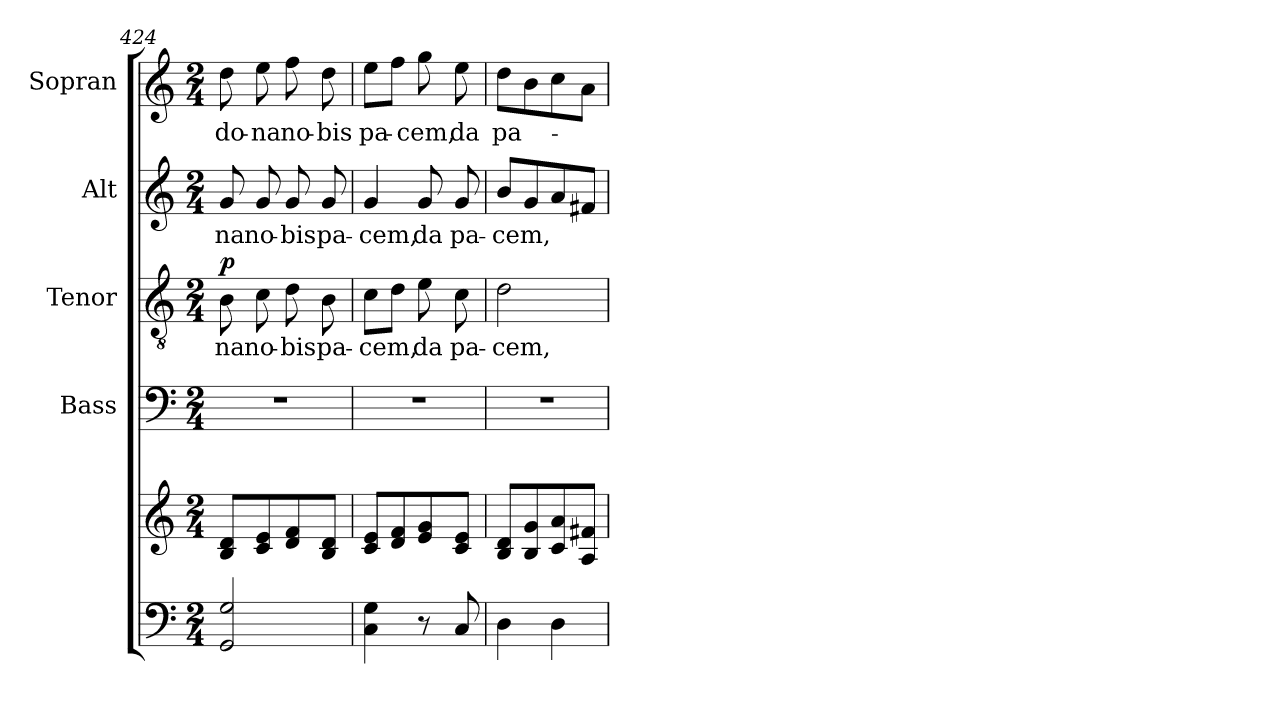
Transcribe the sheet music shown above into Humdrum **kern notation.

**kern	**kern	**kern	**kern	**text	**dynam	**kern	**text	**kern	**text
*part5	*part5	*part4	*part3	*part3	*part3	*part2	*part2	*part1	*part1
*staff6	*staff5	*staff4	*staff3	*staff3	*staff3	*staff2	*staff2	*staff1	*staff1
*	*	*I"Bass	*I"Tenor	*	*	*I"Alt	*	*I"Sopran	*
*	*	*I'B.	*I'T.	*	*	*I'A.	*	*I'S.	*
!!LO:LB:g=z
*clefF4	*clefG2	*clefF4	*clefGv2	*	*	*clefG2	*	*clefG2	*
*k[]	*k[]	*k[]	*k[]	*	*	*k[]	*	*k[]	*
*C:	*C:	*C:	*C:	*	*	*C:	*	*C:	*
*M2/4	*M2/4	*M2/4	*M2/4	*	*	*M2/4	*	*M2/4	*
=424	=424	=424	=424	=424	=424	=424	=424	=424	=424
!	!	!	!	!LO:LY:b	!LO:DY:a	!	!LO:LY:b	!	!LO:LY:b
2GG/ 2G/	8B/ 8d/L	2r	8B\	-na	p	8g/	-na	8dd\	do-
!	!	!	!	!LO:LY:b	!	!	!LO:LY:b	!	!LO:LY:b
.	8c/ 8e/	.	8c\	no-	.	8g/	no-	8ee\	-na
!	!	!	!	!LO:LY:b	!	!	!LO:LY:b	!	!LO:LY:b
.	8d/ 8f/	.	8d\	-bis	.	8g/	-bis	8ff\	no-
!	!	!	!	!LO:LY:b	!	!	!LO:LY:b	!	!LO:LY:b
.	8B/ 8d/J	.	8B\	pa-	.	8g/	pa-	8dd\	-bis
=425	=425	=425	=425	=425	=425	=425	=425	=425	=425
!	!	!	!	!LO:LY:b	!	!	!LO:LY:b	!	!LO:LY:b
4C\ 4G\	8c/ 8e/L	2r	8c\L	-cem,	.	4g/	-cem,	8ee\L	pa-
.	8d/ 8f/	.	8d\J	.	.	.	.	8ff\J	.
!	!	!	!	!LO:LY:b	!	!	!LO:LY:b	!	!LO:LY:b
8r	8e/ 8g/	.	8e\	da	.	8g/	da	8gg\	-cem,
!	!	!	!	!LO:LY:b	!	!	!LO:LY:b	!	!LO:LY:b
8C/	8c/ 8e/J	.	8c\	pa-	.	8g/	pa-	8ee\	da
=426	=426	=426	=426	=426	=426	=426	=426	=426	=426
!	!	!	!	!LO:LY:b	!	!	!LO:LY:b	!	!LO:LY:b
4D\	8B/ 8d/L	2r	2d\	-cem,	.	8b/L	-cem,	8dd\L	pa-
.	8B/ 8g/	.	.	.	.	8g/	.	8b\	.
4D\	8c/ 8a/	.	.	.	.	8a/	.	8cc\	.
.	8A/ 8f#X/J	.	.	.	.	8f#X/J	.	8a\J	.
=	=	=	=	=	=	=	=	=	=
*-	*-	*-	*-	*-	*-	*-	*-	*-	*-
